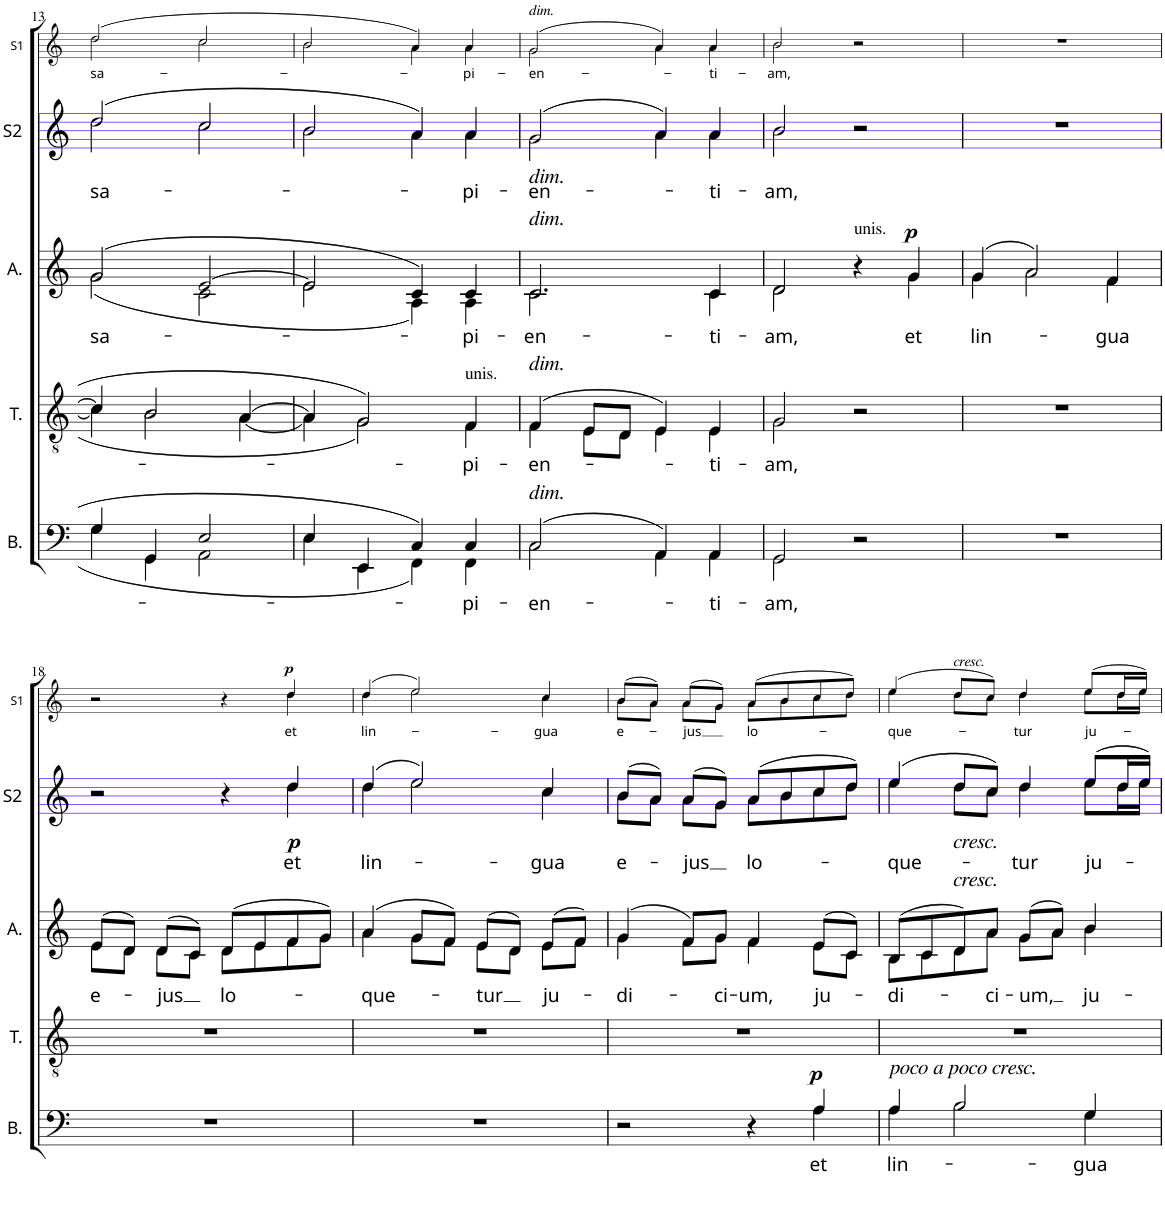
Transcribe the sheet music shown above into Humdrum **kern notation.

**kern	**text	**dynam	**kern	**text	**kern	**text	**dynam	**kern	**text	**dynam	**kern	**text	**dynam
*part5	*part5	*part5	*part4	*part4	*part3	*part3	*part3	*part2	*part2	*part2	*part1	*part1	*part1
*staff5	*staff5	*staff5	*staff4	*staff4	*staff3	*staff3	*staff3	*staff2	*staff2	*staff2	*staff1	*staff1	*staff1
*I"Basse	*	*	*I"Ténor	*	*I"Alto	*	*	*I"Soprano 2	*	*	*I"Soprano 1	*	*
*I'B.	*	*	*I'T.	*	*I'A.	*	*	*I'S2	*	*	*I'S1	*	*
!!LO:PB:g=z
*clefF4	*	*	*clefGv2	*	*clefG2	*	*	*clefG2	*	*	*clefG2	*	*
*k[]	*	*	*k[]	*	*k[]	*	*	*k[]	*	*	*k[]	*	*
*M2/2	*	*	*M2/2	*	*M2/2	*	*	*M2/2	*	*	*M2/2	*	*
*met(c|)	*	*	*met(c|)	*	*met(c|)	*	*	*met(c|)	*	*	*met(c|)	*	*
=13	=13	=13	=13	=13	=13	=13	=13	=13	=13	=13	=13	=13	=13
*^	*	*	*^	*	*	*	*	*	*	*	*	*	*
!	!	!	!	!	!	!	!	!LO:LY:b	!	!	!LO:LY:b	!	!	!LO:LY:b	!
*	*	*	*	*	*	*	*^	*	*	*^	*	*	*^	*	*
4G/	4G\	.	.	4c/]	4c\]	.	(2g/	(2g\	sa-	.	(2dd/	2dd\	sa-	.	(2dd/	2dd\	sa-	.
4GG/	4GG\	.	.	2B/	2B\	.	.	.	.	.	.	.	.	.	.	.	.	.
2E/	2AA\	.	.	.	.	.	[2e/	2c\	.	.	2cc/	2cc\	.	.	2cc/	2cc\	.	.
.	.	.	.	[4A/	[4A\	.	.	.	.	.	.	.	.	.	.	.	.	.
=14	=14	=14	=14	=14	=14	=14	=14	=14	=14	=14	=14	=14	=14	=14	=14	=14	=14	=14
4E/	4E\	.	.	4A/]	4A\]	.	2e/]	2e\	.	.	2b/	2b\	.	.	2b/	2b\	.	.
4EE/	4EE\	.	.	2G/	2G\	.	.	.	.	.	.	.	.	.	.	.	.	.
4C/	4FF\	.	.	.	.	.	4c/)	4A\)	.	.	4a/)	4a\	.	.	4a/)	4a\	.	.
!	!	!	!	!LO:TX:a:t=unis.	!	!	!	!	!	!	!	!	!	!	!	!	!	!
!	!	!LO:LY:b	!	!	!	!LO:LY:b	!	!	!LO:LY:b	!	!	!	!LO:LY:b	!	!	!	!LO:LY:b	!
4C/	4FF\	-pi-	.	4F/	4F\	-pi-	4c/	4A\	-pi-	.	4a/	4a\	-pi-	.	4a/	4a\	-pi-	.
=15	=15	=15	=15	=15	=15	=15	=15	=15	=15	=15	=15	=15	=15	=15	=15	=15	=15	=15
!	!	!	!	!	!	!	!	!	!	!	!	!	!	!	!LO:TX:a:i:t=dim.	!	!	!
!	!	!	!	!	!	!	!	!	!	!	!LO:TX:b:i:t=dim.	!	!	!	!	!	!	!
!	!	!	!	!	!	!	!LO:TX:a:i:t=dim.	!	!	!	!	!	!	!	!	!	!	!
!	!	!	!	!LO:TX:a:i:t=dim.	!	!	!	!	!	!	!	!	!	!	!	!	!	!
!LO:TX:a:i:t=dim.	!	!	!	!	!	!	!	!	!	!	!	!	!	!	!	!	!	!
!	!	!LO:LY:b	!	!	!	!LO:LY:b	!	!	!LO:LY:b	!	!	!	!LO:LY:b	!	!	!	!LO:LY:b	!
(2C/	2C\	-en-	.	(4F/	4F\	-en-	2.c/	2.c\	-en-	.	(2g/	2g\	-en-	.	(2g/	2g\	-en-	.
.	.	.	.	8E/L	8E\L	.	.	.	.	.	.	.	.	.	.	.	.	.
.	.	.	.	8D/J	8D\J	.	.	.	.	.	.	.	.	.	.	.	.	.
4AA/)	4AA\	.	.	4E/)	4E\	.	.	.	.	.	4a/)	4a\	.	.	4a/)	4a\	.	.
!	!	!LO:LY:b	!	!	!	!LO:LY:b	!	!	!LO:LY:b	!	!	!	!LO:LY:b	!	!	!	!LO:LY:b	!
4AA/	4AA\	-ti-	.	4E/	4E\	-ti-	4c/	4c\	-ti-	.	4a/	4a\	-ti-	.	4a/	4a\	-ti-	.
=16	=16	=16	=16	=16	=16	=16	=16	=16	=16	=16	=16	=16	=16	=16	=16	=16	=16	=16
!	!	!LO:LY:b	!	!	!	!LO:LY:b	!	!	!LO:LY:b	!	!	!	!LO:LY:b	!	!	!	!LO:LY:b	!
2GG/	2GG\	-am,	.	2G/	2G\	-am,	2d/	2d\	-am,	.	2b/	2b\	-am,	.	2b/	2b\	-am,	.
!	!	!	!	!	!	!	!LO:TX:a:t=unis.	!	!	!	!	!	!	!	!	!	!	!
2r	2ryy	.	.	2r	2ryy	.	4r	4ryy	.	.	2r	2ryy	.	.	2r	2ryy	.	.
!	!	!	!	!	!	!	!	!	!LO:LY:b	!LO:DY:a	!	!	!	!	!	!	!	!
.	.	.	.	.	.	.	4g/	4g\	et	p	.	.	.	.	.	.	.	.
*v	*v	*	*	*	*	*	*	*	*	*	*v	*v	*	*	*v	*v	*	*
*	*	*	*v	*v	*	*	*	*	*	*	*	*	*	*	*
=17	=17	=17	=17	=17	=17	=17	=17	=17	=17	=17	=17	=17	=17	=17
!	!	!	!	!	!	!	!LO:LY:b	!	!	!	!	!	!	!
1r	.	.	1r	.	(4g/	4g\	lin-	.	1r	.	.	1r	.	.
.	.	.	.	.	2a/)	2a\	.	.	.	.	.	.	.	.
!	!	!	!	!	!	!	!LO:LY:b	!	!	!	!	!	!	!
.	.	.	.	.	4f/	4f\	-gua	.	.	.	.	.	.	.
!!LO:LB:g=z
=18	=18	=18	=18	=18	=18	=18	=18	=18	=18	=18	=18	=18	=18	=18
!	!	!	!	!	!	!	!LO:LY:b	!	!	!	!	!	!	!
*	*	*	*	*	*	*	*	*	*^	*	*	*^	*	*
1r	.	.	1r	.	(8e/L	8e\L	e-	.	2r	2ryy	.	.	2r	2ryy	.	.
.	.	.	.	.	8d/J)	8d\J	.	.	.	.	.	.	.	.	.	.
!	!	!	!	!	!	!	!LO:LY:b	!	!	!	!	!	!	!	!	!
.	.	.	.	.	(8d/L	8d\L	-jus	.	.	.	.	.	.	.	.	.
.	.	.	.	.	8c/J)	8c\J	.	.	.	.	.	.	.	.	.	.
!	!	!	!	!	!	!	!LO:LY:b	!	!	!	!	!	!	!	!	!
.	.	.	.	.	(8d/L	8d\L	lo-	.	4r	4ryy	.	.	4r	4ryy	.	.
.	.	.	.	.	8e/	8e\	.	.	.	.	.	.	.	.	.	.
!	!	!	!	!	!	!	!	!	!	!	!LO:LY:b	!LO:DY:b	!	!	!LO:LY:b	!LO:DY:a
.	.	.	.	.	8f/	8f\	.	.	4dd/	4dd\	et	p	4dd/	4dd\	et	p
.	.	.	.	.	8g/J)	8g\J	.	.	.	.	.	.	.	.	.	.
=19	=19	=19	=19	=19	=19	=19	=19	=19	=19	=19	=19	=19	=19	=19	=19	=19
!	!	!	!	!	!	!	!LO:LY:b	!	!	!	!LO:LY:b	!	!	!	!LO:LY:b	!
1r	.	.	1r	.	(4a/	4a\	-que-	.	(4dd/	4dd\	lin-	.	(4dd/	4dd\	lin-	.
.	.	.	.	.	8g/L	8g\L	.	.	2ee/)	2ee\	.	.	2ee/)	2ee\	.	.
.	.	.	.	.	8f/J)	8f\J	.	.	.	.	.	.	.	.	.	.
!	!	!	!	!	!	!	!LO:LY:b	!	!	!	!	!	!	!	!	!
.	.	.	.	.	(8e/L	8e\L	-tur	.	.	.	.	.	.	.	.	.
.	.	.	.	.	8d/J)	8d\J	.	.	.	.	.	.	.	.	.	.
!	!	!	!	!	!	!	!LO:LY:b	!	!	!	!LO:LY:b	!	!	!	!LO:LY:b	!
.	.	.	.	.	(8e/L	8e\L	ju-	.	4cc/	4cc\	-gua	.	4cc/	4cc\	-gua	.
.	.	.	.	.	8f/J)	8f\J	.	.	.	.	.	.	.	.	.	.
=20	=20	=20	=20	=20	=20	=20	=20	=20	=20	=20	=20	=20	=20	=20	=20	=20
*^	*	*	*	*	*	*	*	*	*	*	*	*	*	*	*	*
!	!	!	!	!	!	!	!	!LO:LY:b	!	!	!	!LO:LY:b	!	!	!	!LO:LY:b	!
2r	2ryy	.	.	1r	.	(4g/	4g\	-di-	.	(8b/L	8b\L	e-	.	(8b/L	8b\L	e-	.
.	.	.	.	.	.	.	.	.	.	8a/J)	8a\J	.	.	8a/J)	8a\J	.	.
!	!	!	!	!	!	!	!	!	!	!	!	!LO:LY:b	!	!	!	!LO:LY:b	!
.	.	.	.	.	.	8f/L)	8f\L	.	.	(8a/L	8a\L	-jus	.	(8a/L	8a\L	-jus	.
!	!	!	!	!	!	!	!	!LO:LY:b	!	!	!	!	!	!	!	!	!
.	.	.	.	.	.	8g/J	8g\J	-ci-	.	8g/J)	8g\J	.	.	8g/J)	8g\J	.	.
!	!	!	!	!	!	!	!	!LO:LY:b	!	!	!	!LO:LY:b	!	!	!	!LO:LY:b	!
4r	4ryy	.	.	.	.	4f/	4f\	-um,	.	(8a/L	8a\L	lo-	.	(8a/L	8a\L	lo-	.
.	.	.	.	.	.	.	.	.	.	8b/	8b\	.	.	8b/	8b\	.	.
!	!	!LO:LY:b	!LO:DY:a	!	!	!	!	!LO:LY:b	!	!	!	!	!	!	!	!	!
4A/	4A\	et	p	.	.	(8e/L	8e\L	ju-	.	8cc/	8cc\	.	.	8cc/	8cc\	.	.
.	.	.	.	.	.	8c/J)	8c\J	.	.	8dd/J)	8dd\J	.	.	8dd/J)	8dd\J	.	.
=21	=21	=21	=21	=21	=21	=21	=21	=21	=21	=21	=21	=21	=21	=21	=21	=21	=21
!LO:TX:a:i:t=poco a poco cresc.	!	!	!	!	!	!	!	!	!	!	!	!	!	!	!	!	!
!	!	!LO:LY:b	!	!	!	!	!	!LO:LY:b	!	!	!	!LO:LY:b	!	!	!	!LO:LY:b	!
4A/	4A\	lin-	.	1r	.	(8B/L	8B\L	-di-	.	(4ee/	4ee\	-que-	.	(4ee/	4ee\	-que-	.
.	.	.	.	.	.	8c/	8c\	.	.	.	.	.	.	.	.	.	.
!	!	!	!	!	!	!	!	!	!	!	!	!	!	!LO:TX:a:i:t=cresc.	!	!	!
!	!	!	!	!	!	!	!	!	!	!LO:TX:b:i:t=cresc.	!	!	!	!	!	!	!
!	!	!	!	!	!	!LO:TX:a:i:t=cresc.	!	!	!	!	!	!	!	!	!	!	!
2B/	2B\	.	.	.	.	8d/)	8d\	.	.	8dd/L	8dd\L	.	.	8dd/L	8dd\L	.	.
!	!	!	!	!	!	!	!	!LO:LY:b	!	!	!	!	!	!	!	!	!
.	.	.	.	.	.	8a/J	8a\J	-ci-	.	8cc/J)	8cc\J	.	.	8cc/J)	8cc\J	.	.
!	!	!	!	!	!	!	!	!LO:LY:b	!	!	!	!LO:LY:b	!	!	!	!LO:LY:b	!
.	.	.	.	.	.	(8g/L	8g\L	-um,	.	4dd/	4dd\	-tur	.	4dd/	4dd\	-tur	.
.	.	.	.	.	.	8a/J)	8a\J	.	.	.	.	.	.	.	.	.	.
!	!	!LO:LY:b	!	!	!	!	!	!LO:LY:b	!	!	!	!LO:LY:b	!	!	!	!LO:LY:b	!
4G/	4G\	-gua	.	.	.	4b/	4b\	ju-	.	(8ee/L	8ee\L	ju-	.	(8ee/L	8ee\L	ju-	.
.	.	.	.	.	.	.	.	.	.	16dd/L	16dd\L	.	.	16dd/L	16dd\L	.	.
.	.	.	.	.	.	.	.	.	.	16ee/JJ)	16ee\JJ	.	.	16ee/JJ)	16ee\JJ	.	.
*	*	*	*	*	*	*v	*v	*	*	*	*	*	*	*v	*v	*	*
*v	*v	*	*	*	*	*	*	*	*v	*v	*	*	*	*	*
=	=	=	=	=	=	=	=	=	=	=	=	=	=
*-	*-	*-	*-	*-	*-	*-	*-	*-	*-	*-	*-	*-	*-
